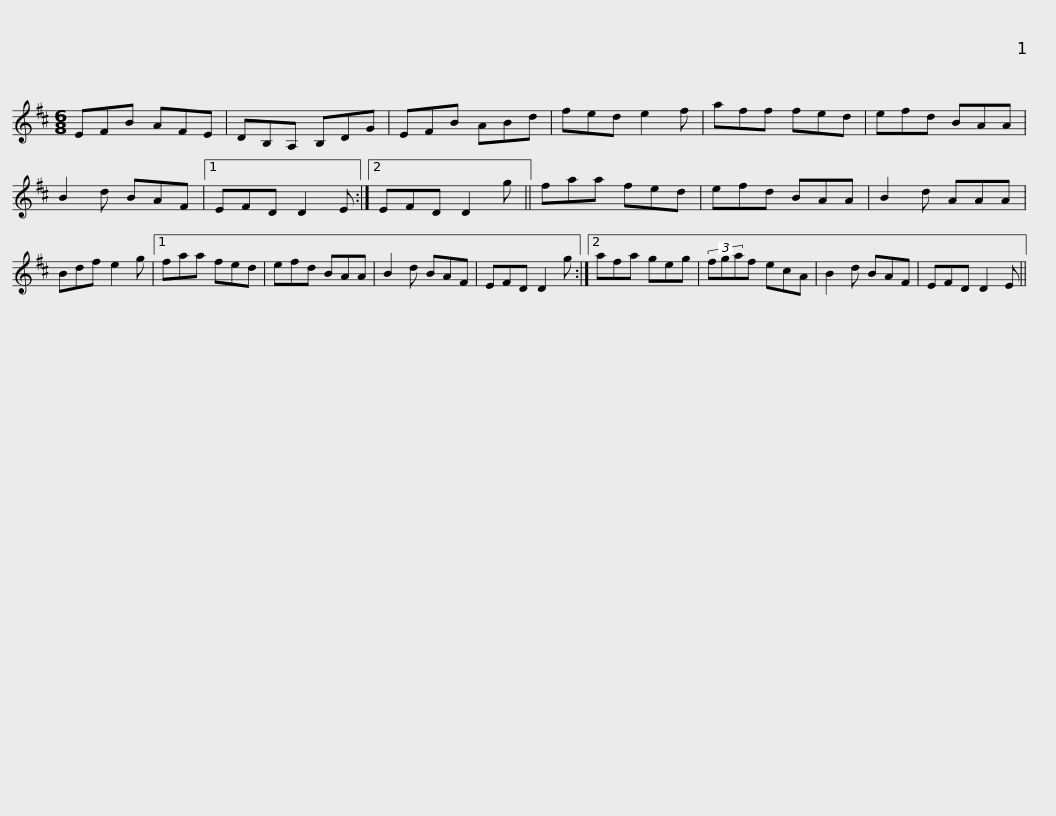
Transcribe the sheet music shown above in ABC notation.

X:1
L:1/8
M:6/8
I:linebreak $
K:D
V:1 treble
V:1
 EFB AFE | DB,A, B,DG | EFB ABd | fed e2 f | aff fed | %5
 efd BAA | B2 d BAF |1$ EFD D2 E :|2 EFD D2 g || faa fed | %10
 efd BAA | B2 d AAA | Bdf e2 g |1 faa fed |$ efd BAA | %15
 B2 d BAF | EFD D2 g :|2 afa geg | (3fgaf ecA | B2 d BAF | %20
 EFD D2 E || %21
